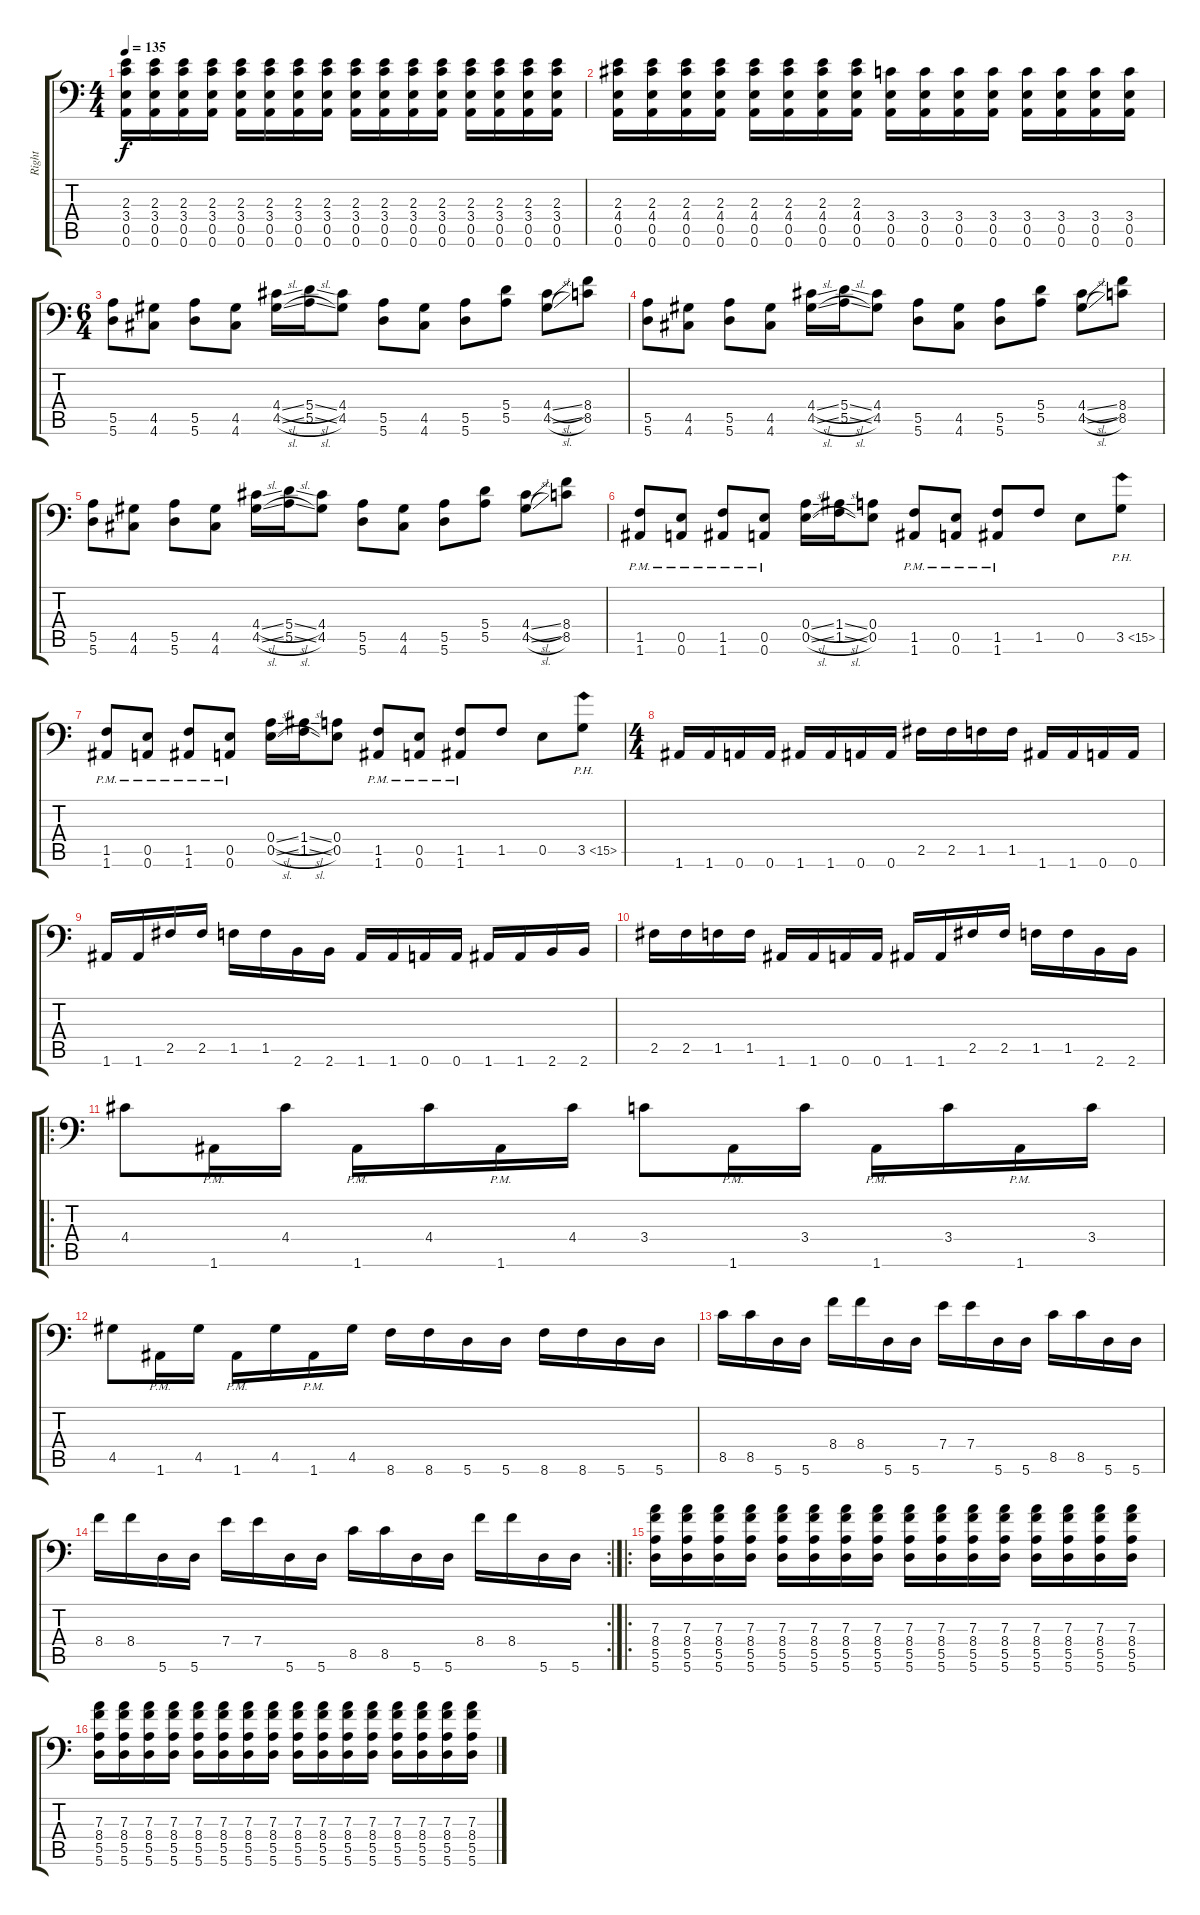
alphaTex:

\track ("Right" "Right") {instrument distortionguitar}
\staff {score tabs}
\tuning (B3 Gb3 D3 A2 E2 A1) {hide}
\ts (4 4)
\tempo 135
\clef f4
\ks c
(2.3 3.4 0.5 0.6).16{dy f} (2.3 3.4 0.5 0.6).16 (2.3 3.4 0.5 0.6).16 (2.3 3.4 0.5 0.6).16 (2.3 3.4 0.5 0.6).16 (2.3 3.4 0.5 0.6).16 (2.3 3.4 0.5 0.6).16 (2.3 3.4 0.5 0.6).16 (2.3 3.4 0.5 0.6).16 (2.3 3.4 0.5 0.6).16 (2.3 3.4 0.5 0.6).16 (2.3 3.4 0.5 0.6).16 (2.3 3.4 0.5 0.6).16 (2.3 3.4 0.5 0.6).16 (2.3 3.4 0.5 0.6).16 (2.3 3.4 0.5 0.6).16 |
(2.3 4.4 0.5 0.6).16 (2.3 4.4 0.5 0.6).16 (2.3 4.4 0.5 0.6).16 (2.3 4.4 0.5 0.6).16 (2.3 4.4 0.5 0.6).16 (2.3 4.4 0.5 0.6).16 (2.3 4.4 0.5 0.6).16 (2.3 4.4 0.5 0.6).16 (3.4 0.5 0.6).16 (3.4 0.5 0.6).16 (3.4 0.5 0.6).16 (3.4 0.5 0.6).16 (3.4 0.5 0.6).16 (3.4 0.5 0.6).16 (3.4 0.5 0.6).16 (3.4 0.5 0.6).16 |
\ts (6 4)
(5.5 5.6).8 (4.5 4.6).8 (5.5 5.6).8 (4.5 4.6).8 (4.4{sl} 4.5{sl}).16 (5.4{sl} 5.5{sl}).16 (4.4 4.5).8 (5.5 5.6).8 (4.5 4.6).8 (5.5 5.6).8 (5.4 5.5).8 (4.4{sl} 4.5{sl}).8 (8.4 8.5).8 |
(5.5 5.6).8 (4.5 4.6).8 (5.5 5.6).8 (4.5 4.6).8 (4.4{sl} 4.5{sl}).16 (5.4{sl} 5.5{sl}).16 (4.4 4.5).8 (5.5 5.6).8 (4.5 4.6).8 (5.5 5.6).8 (5.4 5.5).8 (4.4{sl} 4.5{sl}).8 (8.4 8.5).8 |
(5.5 5.6).8 (4.5 4.6).8 (5.5 5.6).8 (4.5 4.6).8 (4.4{sl} 4.5{sl}).16 (5.4{sl} 5.5{sl}).16 (4.4 4.5).8 (5.5 5.6).8 (4.5 4.6).8 (5.5 5.6).8 (5.4 5.5).8 (4.4{sl} 4.5{sl}).8 (8.4 8.5).8 |
(1.5{pm} 1.6{pm}).8 (0.5{pm} 0.6{pm}).8 (1.5{pm} 1.6{pm}).8 (0.5{pm} 0.6{pm}).8 (0.4{sl} 0.5{sl}).16 (1.4{sl} 1.5{sl}).16 (0.4 0.5).8 (1.5{pm} 1.6{pm}).8 (0.5{pm} 0.6{pm}).8 (1.5{pm} 1.6{pm}).8 1.5.8 0.5.8 3.5{ph 12}.8 |
(1.5{pm} 1.6{pm}).8 (0.5{pm} 0.6{pm}).8 (1.5{pm} 1.6{pm}).8 (0.5{pm} 0.6{pm}).8 (0.4{sl} 0.5{sl}).16 (1.4{sl} 1.5{sl}).16 (0.4 0.5).8 (1.5{pm} 1.6{pm}).8 (0.5{pm} 0.6{pm}).8 (1.5{pm} 1.6{pm}).8 1.5.8 0.5.8 3.5{ph 12}.8 |
\ts (4 4)
1.6.16 1.6.16 0.6.16 0.6.16 1.6.16 1.6.16 0.6.16 0.6.16 2.5.16 2.5.16 1.5.16 1.5.16 1.6.16 1.6.16 0.6.16 0.6.16 |
1.6.16 1.6.16 2.5.16 2.5.16 1.5.16 1.5.16 2.6.16 2.6.16 1.6.16 1.6.16 0.6.16 0.6.16 1.6.16 1.6.16 2.6.16 2.6.16 |
2.5.16 2.5.16 1.5.16 1.5.16 1.6.16 1.6.16 0.6.16 0.6.16 1.6.16 1.6.16 2.5.16 2.5.16 1.5.16 1.5.16 2.6.16 2.6.16 |
\ro
4.4.8 1.6{pm}.16 4.4.16 1.6{pm}.16 4.4.16 1.6{pm}.16 4.4.16 3.4.8 1.6{pm}.16 3.4.16 1.6{pm}.16 3.4.16 1.6{pm}.16 3.4.16 |
4.5.8 1.6{pm}.16 4.5.16 1.6{pm}.16 4.5.16 1.6{pm}.16 4.5.16 8.6.16 8.6.16 5.6.16 5.6.16 8.6.16 8.6.16 5.6.16 5.6.16 |
8.5.16 8.5.16 5.6.16 5.6.16 8.4.16 8.4.16 5.6.16 5.6.16 7.4.16 7.4.16 5.6.16 5.6.16 8.5.16 8.5.16 5.6.16 5.6.16 |
\rc 2
8.4.16 8.4.16 5.6.16 5.6.16 7.4.16 7.4.16 5.6.16 5.6.16 8.5.16 8.5.16 5.6.16 5.6.16 8.4.16 8.4.16 5.6.16 5.6.16 |
\ro
(7.3 8.4 5.5 5.6).16 (7.3 8.4 5.5 5.6).16 (7.3 8.4 5.5 5.6).16 (7.3 8.4 5.5 5.6).16 (7.3 8.4 5.5 5.6).16 (7.3 8.4 5.5 5.6).16 (7.3 8.4 5.5 5.6).16 (7.3 8.4 5.5 5.6).16 (7.3 8.4 5.5 5.6).16 (7.3 8.4 5.5 5.6).16 (7.3 8.4 5.5 5.6).16 (7.3 8.4 5.5 5.6).16 (7.3 8.4 5.5 5.6).16 (7.3 8.4 5.5 5.6).16 (7.3 8.4 5.5 5.6).16 (7.3 8.4 5.5 5.6).16 |
(7.3 8.4 5.5 5.6).16 (7.3 8.4 5.5 5.6).16 (7.3 8.4 5.5 5.6).16 (7.3 8.4 5.5 5.6).16 (7.3 8.4 5.5 5.6).16 (7.3 8.4 5.5 5.6).16 (7.3 8.4 5.5 5.6).16 (7.3 8.4 5.5 5.6).16 (7.3 8.4 5.5 5.6).16 (7.3 8.4 5.5 5.6).16 (7.3 8.4 5.5 5.6).16 (7.3 8.4 5.5 5.6).16 (7.3 8.4 5.5 5.6).16 (7.3 8.4 5.5 5.6).16 (7.3 8.4 5.5 5.6).16 (7.3 8.4 5.5 5.6).16
